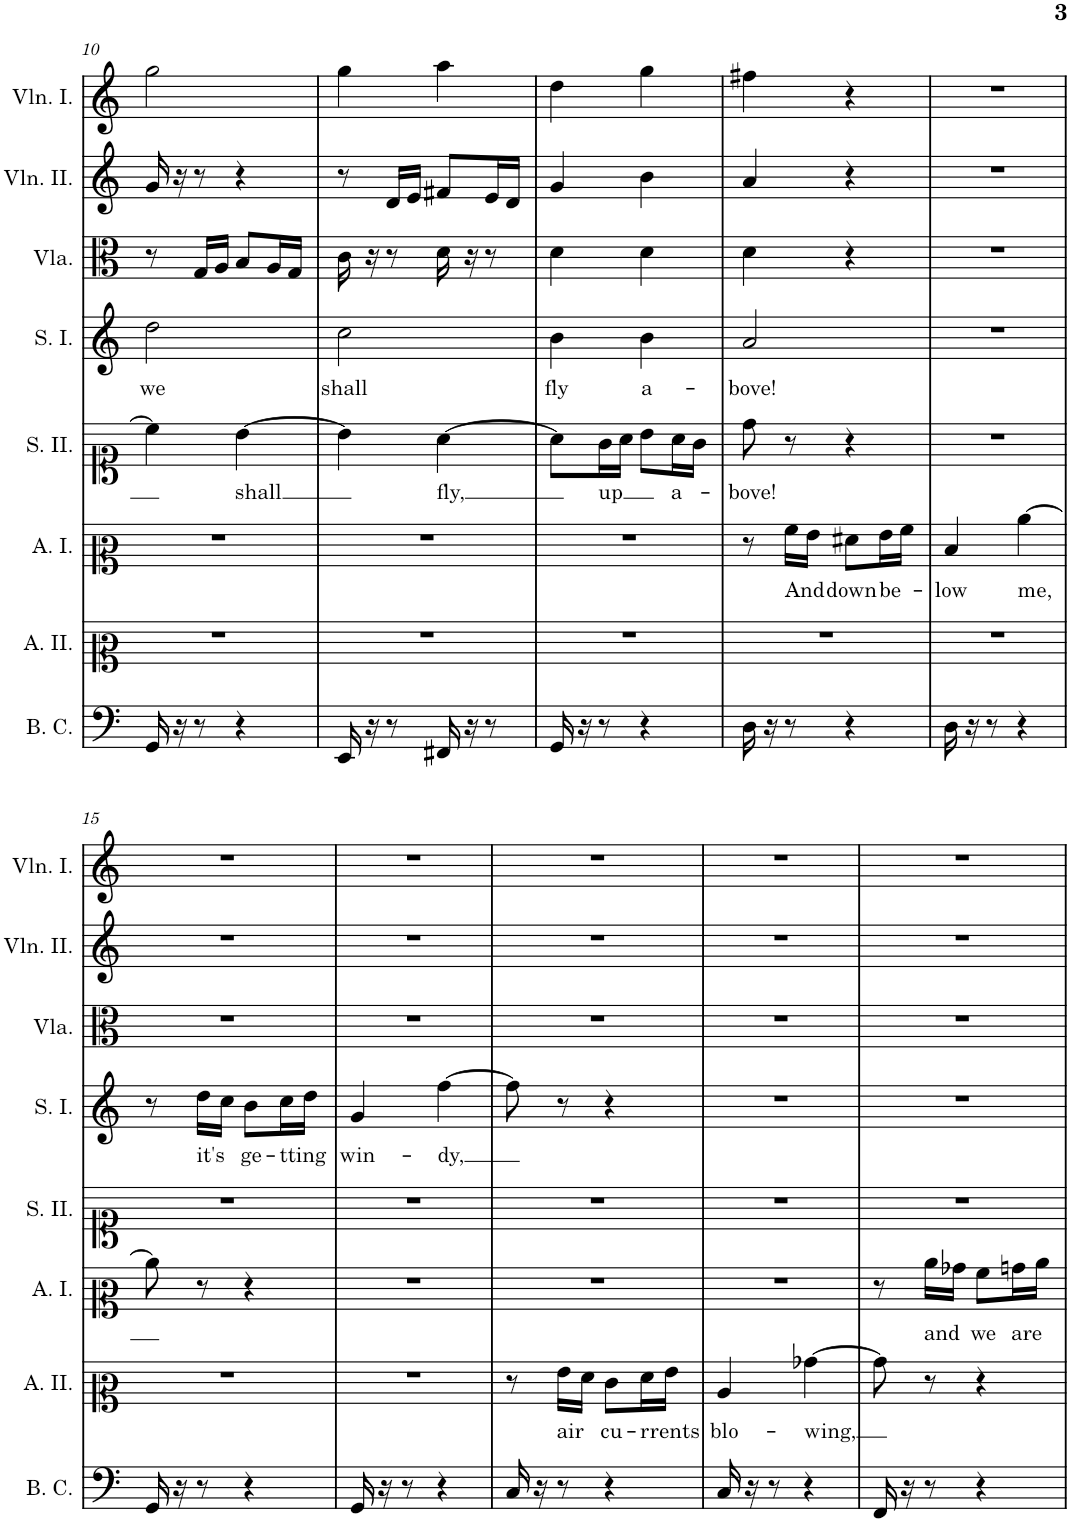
**kern	**kern	**text	**kern	**text	**kern	**text	**kern	**text	**kern	**kern	**kern
*part8	*part7	*part7	*part6	*part6	*part5	*part5	*part4	*part4	*part3	*part2	*part1
*staff8	*staff7	*staff7	*staff6	*staff6	*staff5	*staff5	*staff4	*staff4	*staff3	*staff2	*staff1
*I"Basso Continuo.	*I"Alto II.	*	*I"Alto I.	*	*I"Soprano II.	*	*I"Soprano I.	*	*I"Viola.	*I"Violino II.	*I"Violino I.
*I'B. C.	*I'A. II.	*	*I'A. I.	*	*I'S. II.	*	*I'S. I.	*	*I'Vla.	*I'Vln. II.	*I'Vln. I.
!!LO:PB:g=z
*clefF4	*clefC2	*	*clefC2	*	*clefC1	*	*clefG2	*	*clefC3	*clefG2	*clefG2
*k[]	*k[]	*	*k[]	*	*k[]	*	*k[]	*	*k[]	*k[]	*k[]
*M2/4	*M2/4	*	*M2/4	*	*M2/4	*	*M2/4	*	*M2/4	*M2/4	*M2/4
=10	=10	=10	=10	=10	=10	=10	=10	=10	=10	=10	=10
!	!	!	!	!	!	!	!	!LO:LY:b	!	!	!
16GG/	2r	.	2r	.	4cc\]	.	2dd\	we	8r	16g/	2gg\
16r	.	.	.	.	.	.	.	.	.	16r	.
8r	.	.	.	.	.	.	.	.	16G/LL	8r	.
.	.	.	.	.	.	.	.	.	16A/JJ	.	.
!	!	!	!	!	!	!LO:LY:b	!	!	!	!	!
4r	.	.	.	.	[4b\	shall	.	.	8B/L	4r	.
.	.	.	.	.	.	.	.	.	16A/L	.	.
.	.	.	.	.	.	.	.	.	16G/JJ	.	.
=11	=11	=11	=11	=11	=11	=11	=11	=11	=11	=11	=11
!	!	!	!	!	!	!	!	!LO:LY:b	!	!	!
16EE/	2r	.	2r	.	4b\]	.	2cc\	shall	16c\	8r	4gg\
16r	.	.	.	.	.	.	.	.	16r	.	.
8r	.	.	.	.	.	.	.	.	8r	16d/LL	.
.	.	.	.	.	.	.	.	.	.	16e/JJ	.
!	!	!	!	!	!	!LO:LY:b	!	!	!	!	!
16FF#X/	.	.	.	.	[4a\	fly,	.	.	16d\	8f#X/L	4aa\
16r	.	.	.	.	.	.	.	.	16r	.	.
8r	.	.	.	.	.	.	.	.	8r	16e/L	.
.	.	.	.	.	.	.	.	.	.	16d/JJ	.
=12	=12	=12	=12	=12	=12	=12	=12	=12	=12	=12	=12
!	!	!	!	!	!	!	!	!LO:LY:b	!	!	!
16GG/	2r	.	2r	.	8a\L]	.	4b\	fly	4d\	4g/	4dd\
16r	.	.	.	.	.	.	.	.	.	.	.
!	!	!	!	!	!	!LO:LY:b	!	!	!	!	!
8r	.	.	.	.	16g\L	up	.	.	.	.	.
.	.	.	.	.	16a\JJ	.	.	.	.	.	.
!	!	!	!	!	!	!	!	!LO:LY:b	!	!	!
4r	.	.	.	.	8b\L	.	4b\	a-	4d\	4b\	4gg\
!	!	!	!	!	!	!LO:LY:b	!	!	!	!	!
.	.	.	.	.	16a\L	a-	.	.	.	.	.
.	.	.	.	.	16g\JJ	.	.	.	.	.	.
=13	=13	=13	=13	=13	=13	=13	=13	=13	=13	=13	=13
!	!	!	!	!	!	!LO:LY:b	!	!LO:LY:b	!	!	!
16D\	2r	.	8r	.	8dd\	-bove!	2a/	-bove!	4d\	4a/	4ff#X\
16r	.	.	.	.	.	.	.	.	.	.	.
!	!	!	!	!LO:LY:b	!	!	!	!	!	!	!
8r	.	.	16a\LL	And	8r	.	.	.	.	.	.
.	.	.	16g\JJ	.	.	.	.	.	.	.	.
!	!	!	!	!LO:LY:b	!	!	!	!	!	!	!
4r	.	.	8f#X\L	down	4r	.	.	.	4r	4r	4r
!	!	!	!	!LO:LY:b	!	!	!	!	!	!	!
.	.	.	16g\L	be-	.	.	.	.	.	.	.
.	.	.	16a\JJ	.	.	.	.	.	.	.	.
=14	=14	=14	=14	=14	=14	=14	=14	=14	=14	=14	=14
!	!	!	!	!LO:LY:b	!	!	!	!	!	!	!
16D\	2r	.	4d/	-low	2r	.	2r	.	2r	2r	2r
16r	.	.	.	.	.	.	.	.	.	.	.
8r	.	.	.	.	.	.	.	.	.	.	.
!	!	!	!	!LO:LY:b	!	!	!	!	!	!	!
4r	.	.	[4cc\	me,	.	.	.	.	.	.	.
!!LO:LB:g=z
=15	=15	=15	=15	=15	=15	=15	=15	=15	=15	=15	=15
16GG/	2r	.	8cc\]	.	2r	.	8r	.	2r	2r	2r
16r	.	.	.	.	.	.	.	.	.	.	.
!	!	!	!	!	!	!	!	!LO:LY:b	!	!	!
8r	.	.	8r	.	.	.	16dd\LL	it's	.	.	.
.	.	.	.	.	.	.	16cc\JJ	.	.	.	.
!	!	!	!	!	!	!	!	!LO:LY:b	!	!	!
4r	.	.	4r	.	.	.	8b\L	ge-	.	.	.
!	!	!	!	!	!	!	!	!LO:LY:b	!	!	!
.	.	.	.	.	.	.	16cc\L	-tting	.	.	.
.	.	.	.	.	.	.	16dd\JJ	.	.	.	.
=16	=16	=16	=16	=16	=16	=16	=16	=16	=16	=16	=16
!	!	!	!	!	!	!	!	!LO:LY:b	!	!	!
16GG/	2r	.	2r	.	2r	.	4g/	win-	2r	2r	2r
16r	.	.	.	.	.	.	.	.	.	.	.
8r	.	.	.	.	.	.	.	.	.	.	.
!	!	!	!	!	!	!	!	!LO:LY:b	!	!	!
4r	.	.	.	.	.	.	[4ff\	-dy,	.	.	.
=17	=17	=17	=17	=17	=17	=17	=17	=17	=17	=17	=17
16C/	8r	.	2r	.	2r	.	8ff\]	.	2r	2r	2r
16r	.	.	.	.	.	.	.	.	.	.	.
!	!	!LO:LY:b	!	!	!	!	!	!	!	!	!
8r	16g\LL	air	.	.	.	.	8r	.	.	.	.
.	16f\JJ	.	.	.	.	.	.	.	.	.	.
!	!	!LO:LY:b	!	!	!	!	!	!	!	!	!
4r	8e\L	cu-	.	.	.	.	4r	.	.	.	.
!	!	!LO:LY:b	!	!	!	!	!	!	!	!	!
.	16f\L	-rrents	.	.	.	.	.	.	.	.	.
.	16g\JJ	.	.	.	.	.	.	.	.	.	.
=18	=18	=18	=18	=18	=18	=18	=18	=18	=18	=18	=18
!	!	!LO:LY:b	!	!	!	!	!	!	!	!	!
16C/	4c/	blo-	2r	.	2r	.	2r	.	2r	2r	2r
16r	.	.	.	.	.	.	.	.	.	.	.
8r	.	.	.	.	.	.	.	.	.	.	.
!	!	!LO:LY:b	!	!	!	!	!	!	!	!	!
4r	[4b-X\	-wing,	.	.	.	.	.	.	.	.	.
=19	=19	=19	=19	=19	=19	=19	=19	=19	=19	=19	=19
16FF/	8b-\]	.	8r	.	2r	.	2r	.	2r	2r	2r
16r	.	.	.	.	.	.	.	.	.	.	.
!	!	!	!	!LO:LY:b	!	!	!	!	!	!	!
8r	8r	.	16cc\LL	and	.	.	.	.	.	.	.
.	.	.	16b-X\JJ	.	.	.	.	.	.	.	.
!	!	!	!	!LO:LY:b	!	!	!	!	!	!	!
4r	4r	.	8a\L	we	.	.	.	.	.	.	.
!	!	!	!	!LO:LY:b	!	!	!	!	!	!	!
.	.	.	16bn\L	are	.	.	.	.	.	.	.
.	.	.	16cc\JJ	.	.	.	.	.	.	.	.
=	=	=	=	=	=	=	=	=	=	=	=
*-	*-	*-	*-	*-	*-	*-	*-	*-	*-	*-	*-
